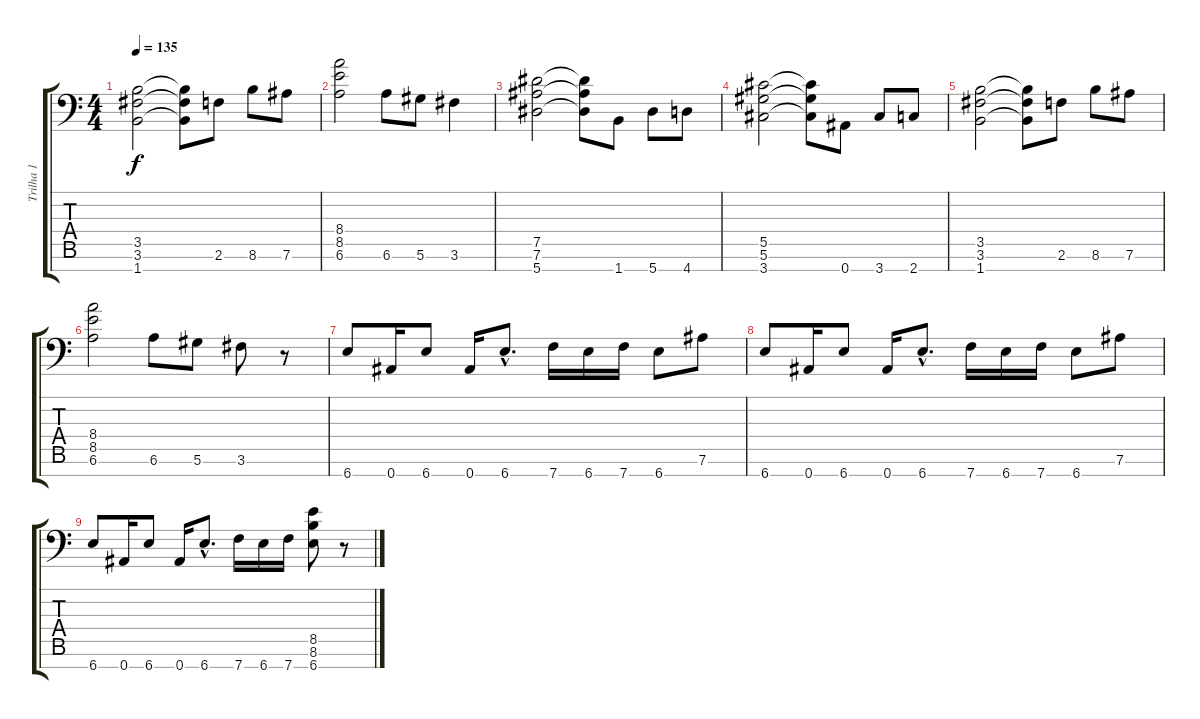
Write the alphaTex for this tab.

\track ("Trilha 1" "Trilha 1") {instrument distortionguitar}
\staff {score tabs}
\tuning (Eb4 Bb3 Gb3 Db3 Ab2 Eb2 Bb1) {hide}
\ts (4 4)
\tempo 135
\clef f4
\ks c
(3.5 3.6 1.7).2{dy f} (3.5{t} 3.6{t} 1.7{t}).8 2.6.8 8.6.8 7.6.8 |
(8.4 8.5 6.6).2 6.6.8 5.6.8 3.6.4 |
(7.5 7.6 5.7).2 (7.5{t} 7.6{t} 5.7{t}).8 1.7.8 5.7.8 4.7.8 |
(5.5 5.6 3.7).2 (5.5{t} 5.6{t} 3.7{t}).8 0.7.8 3.7.8 2.7.8 |
(3.5 3.6 1.7).2 (3.5{t} 3.6{t} 1.7{t}).8 2.6.8 8.6.8 7.6.8 |
(8.4 8.5 6.6).2 6.6.8 5.6.8 3.6.8 r.8 |
6.7.8 0.7.16 6.7.8 0.7.16 6.7{hac}.8{d} 7.7.16 6.7.16 7.7.16 6.7.8 7.6.8 |
6.7.8 0.7.16 6.7.8 0.7.16 6.7{hac}.8{d} 7.7.16 6.7.16 7.7.16 6.7.8 7.6.8 |
6.7.8 0.7.16 6.7.8 0.7.16 6.7{hac}.8{d} 7.7.16 6.7.16 7.7.16 (8.5 8.6 6.7).8 r.8
